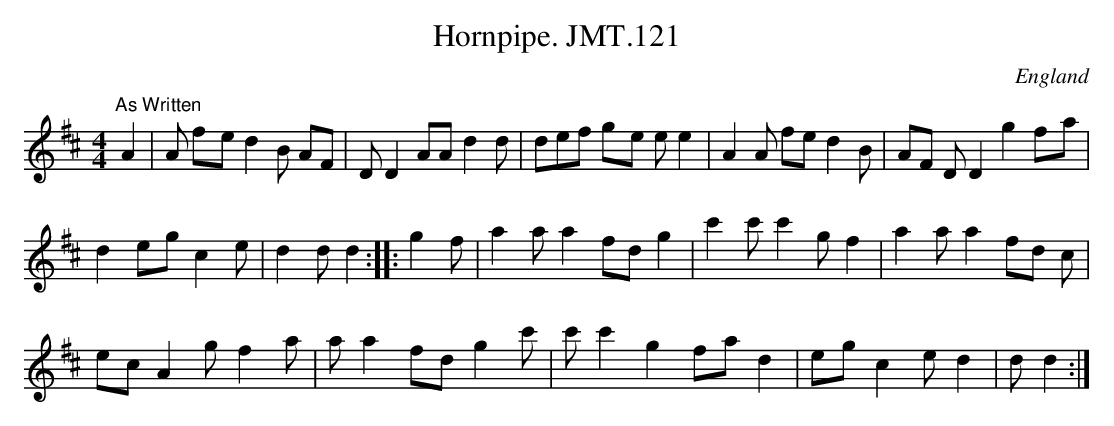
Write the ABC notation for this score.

X:1
T:Hornpipe. JMT.121
M:4/4
L:1/8
O:England
K:D
"As Written"A2|A f-ed2B AF|DD2AAd2d|def g-e ee2|A2A fed2B|AF DD2g2f-a|!
d2e-gc2e|d2dd2:|
|:g2f|a2aa2fdg2|c'2c'c'2gf2|a2aa2fd c|!
ecA2gf2a|aa2fdg2c'|c'c'2g2f-ad2|e-gc2ed2|dd2:|]
